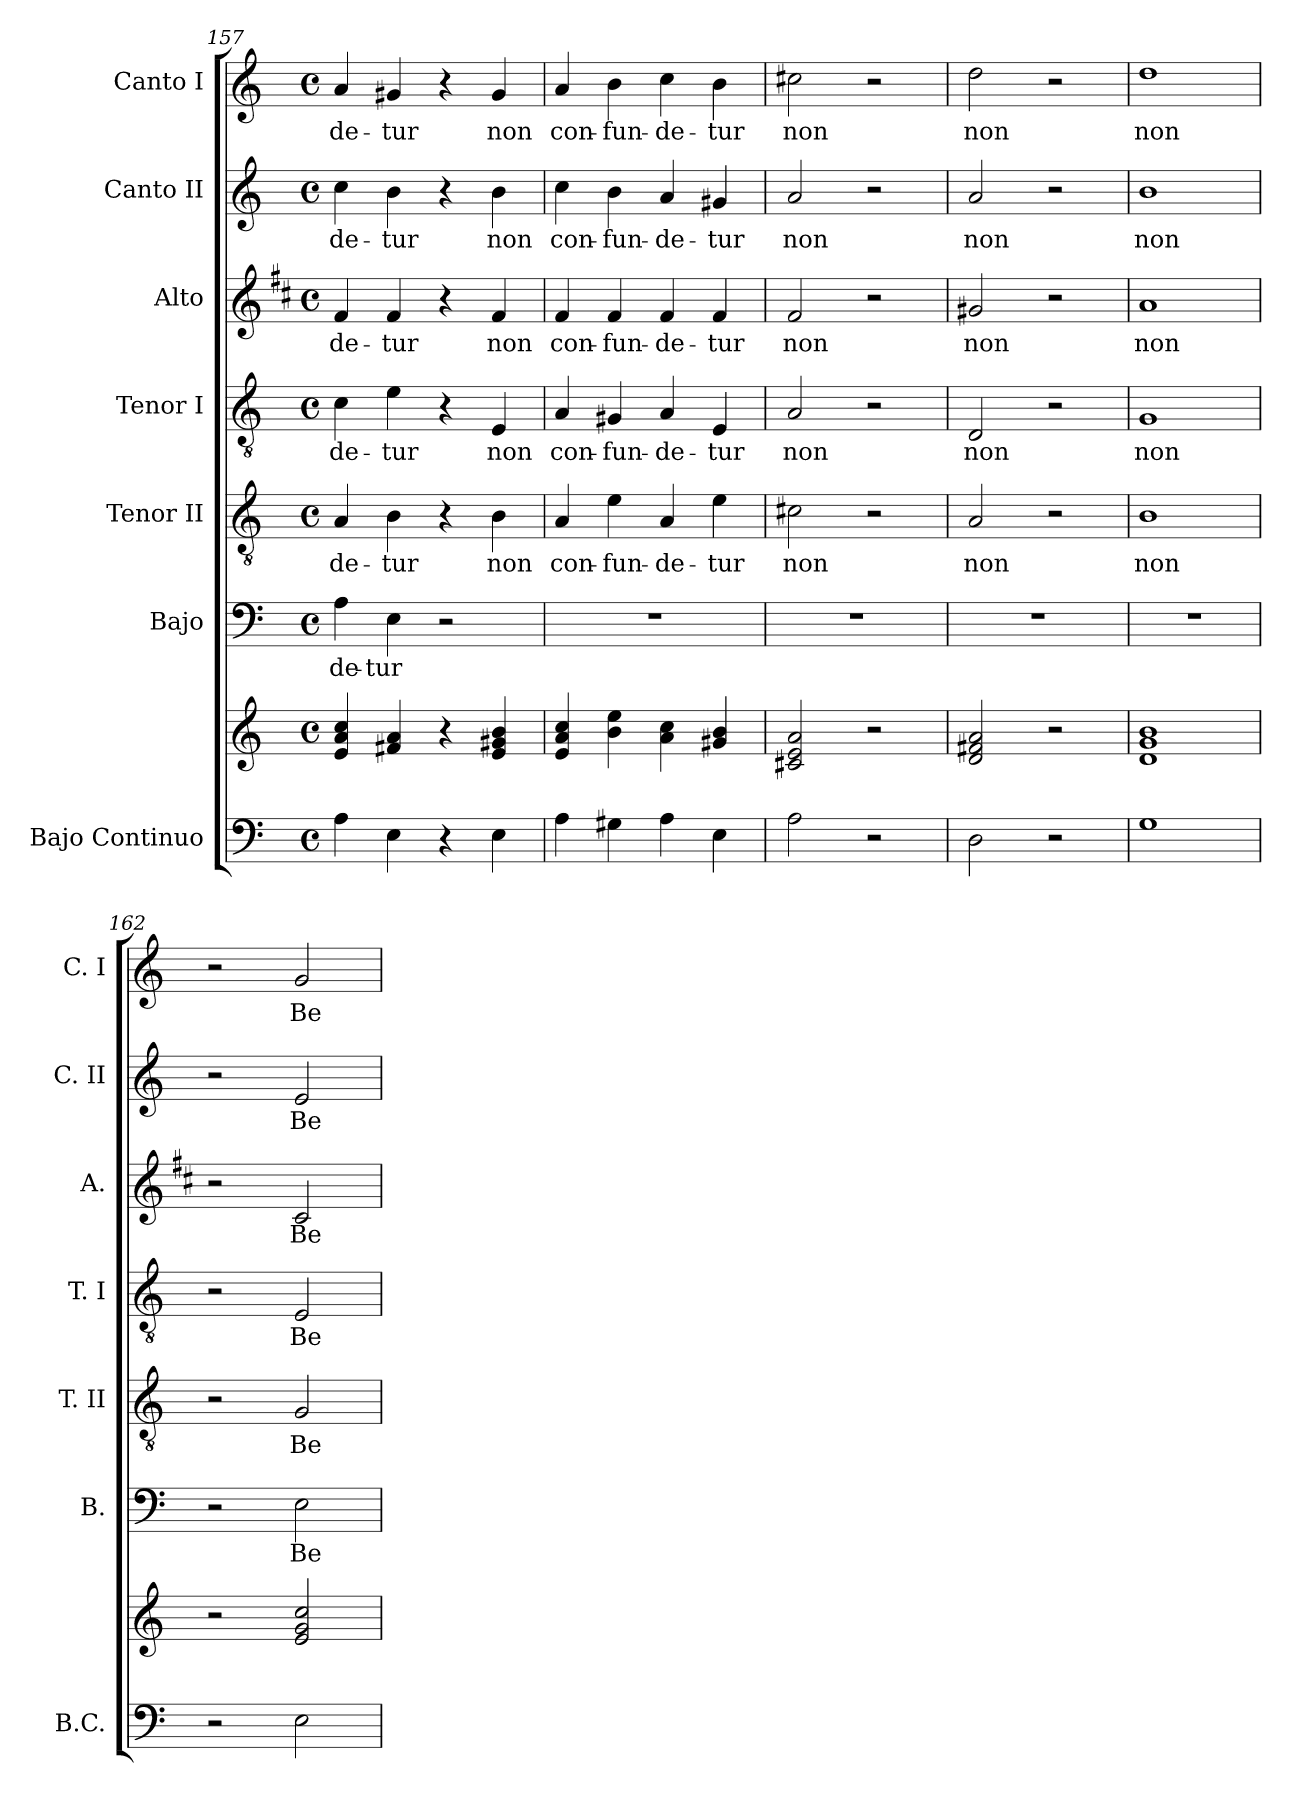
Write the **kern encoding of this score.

**kern	**kern	**kern	**text	**kern	**text	**kern	**text	**kern	**text	**kern	**text	**kern	**text
*part7	*part7	*part6	*part6	*part5	*part5	*part4	*part4	*part3	*part3	*part2	*part2	*part1	*part1
*staff8	*staff7	*staff6	*staff6	*staff5	*staff5	*staff4	*staff4	*staff3	*staff3	*staff2	*staff2	*staff1	*staff1
*I"Bajo Continuo	*	*I"Bajo	*	*I"Tenor II	*	*I"Tenor I	*	*I"Alto	*	*I"Canto II	*	*I"Canto I	*
*I'B.C.	*	*I'B.	*	*I'T. II	*	*I'T. I	*	*I'A.	*	*I'C. II	*	*I'C. I	*
!!LO:PB:g=z
*clefF4	*clefG2	*clefF4	*	*clefGv2	*	*clefGv2	*	*clefG2	*	*clefG2	*	*clefG2	*
*	*	*	*	*ITrd7c12	*	*ITrd7c12	*	*ITrd1c2	*	*	*	*	*
*k[]	*k[]	*k[]	*	*k[]	*	*k[]	*	*k[]	*	*k[]	*	*k[]	*
*M4/4	*M4/4	*M4/4	*	*M4/4	*	*M4/4	*	*M4/4	*	*M4/4	*	*M4/4	*
*met(c)	*met(c)	*met(c)	*	*met(c)	*	*met(c)	*	*met(c)	*	*met(c)	*	*met(c)	*
=157	=157	=157	=157	=157	=157	=157	=157	=157	=157	=157	=157	=157	=157
4A\	4e/ 4a/ 4cc/	4A\	-de-	4AA/	-de-	4C\	-de-	4e/	-de-	4cc\	-de-	4a/	-de-
4E\	4f#X/ 4a/	4E\	-tur	4BB\	-tur	4E\	-tur	4e/	-tur	4b\	-tur	4g#X/	-tur
4r	4r	2r	.	4r	.	4r	.	4r	.	4r	.	4r	.
4E\	4e/ 4g#X/ 4b/	.	.	4BB\	non	4EE/	non	4e/	non	4b\	non	4g#/	non
=158	=158	=158	=158	=158	=158	=158	=158	=158	=158	=158	=158	=158	=158
4A\	4e/ 4a/ 4cc/	1r	.	4AA/	con-	4AA/	con-	4e/	con-	4cc\	con-	4a/	con-
4G#X\	4b\ 4ee\	.	.	4E\	-fun-	4GG#X/	-fun-	4e/	-fun-	4b\	-fun-	4b\	-fun-
4A\	4a\ 4cc\	.	.	4AA/	-de-	4AA/	-de-	4e/	-de-	4a/	-de-	4cc\	-de-
4E\	4g#X/ 4b/	.	.	4E\	-tur	4EE/	-tur	4e/	-tur	4g#X/	-tur	4b\	-tur
=159	=159	=159	=159	=159	=159	=159	=159	=159	=159	=159	=159	=159	=159
2A\	2c#X/ 2e/ 2a/	1r	.	2C#X\	non	2AA/	non	2e/	non	2a/	non	2cc#X\	non
2r	2r	.	.	2r	.	2r	.	2r	.	2r	.	2r	.
=160	=160	=160	=160	=160	=160	=160	=160	=160	=160	=160	=160	=160	=160
2D\	2d/ 2f#X/ 2a/	1r	.	2AA/	non	2DD/	non	2f#X/	non	2a/	non	2dd\	non
2r	2r	.	.	2r	.	2r	.	2r	.	2r	.	2r	.
=161	=161	=161	=161	=161	=161	=161	=161	=161	=161	=161	=161	=161	=161
1G	1d 1g 1b	1r	.	1BB	non	1GG	non	1g	non	1b	non	1dd	non
!!LO:LB:g=z
=162	=162	=162	=162	=162	=162	=162	=162	=162	=162	=162	=162	=162	=162
2r	2r	2r	.	2r	.	2r	.	2r	.	2r	.	2r	.
2E\	2e/ 2g/ 2cc/	2E\	Be-	2GG/	Be-	2EE/	Be-	2B/	Be-	2e/	Be-	2g/	Be-
=	=	=	=	=	=	=	=	=	=	=	=	=	=
*-	*-	*-	*-	*-	*-	*-	*-	*-	*-	*-	*-	*-	*-
